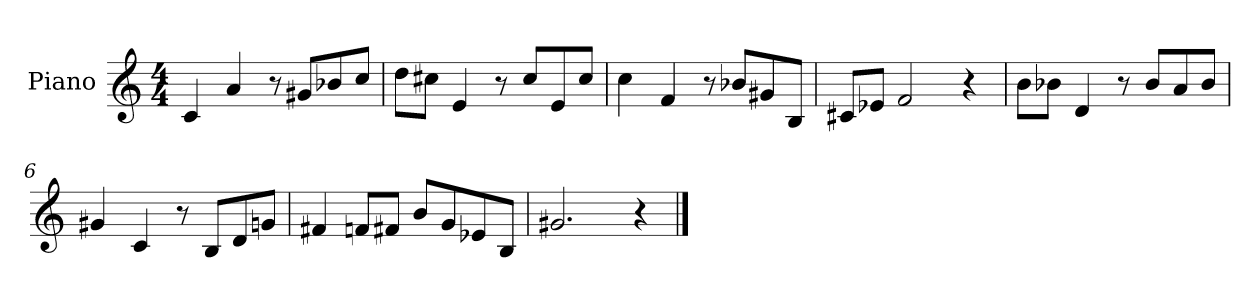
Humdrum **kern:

**kern
*part1
*staff1
*I"Piano
*I'Pno.
*clefG2
*k[]
*M4/4
*MM120
=1
4c/
4a/
8r
8g#X/L
8b-X/
8cc/J
=2
8dd\L
8cc#X\J
4e/
8r
8cc#/L
8e/
8cc#/J
=3
4cc\
4f/
8r
8b-X/L
8g#X/
8B/J
=4
8c#X/L
8e-X/J
2f/
4r
=5
8b\L
8b-X\J
4d/
8r
8b-/L
8a/
8b-/J
=6
4g#X/
4c/
8r
8B/L
8d/
8gn/J
!!LO:LB:g=z
=7
4f#X/
8fn/L
8f#X/J
8b/L
8g/
8e-X/
8B/J
=8
2.g#X/
4r
==
*-
